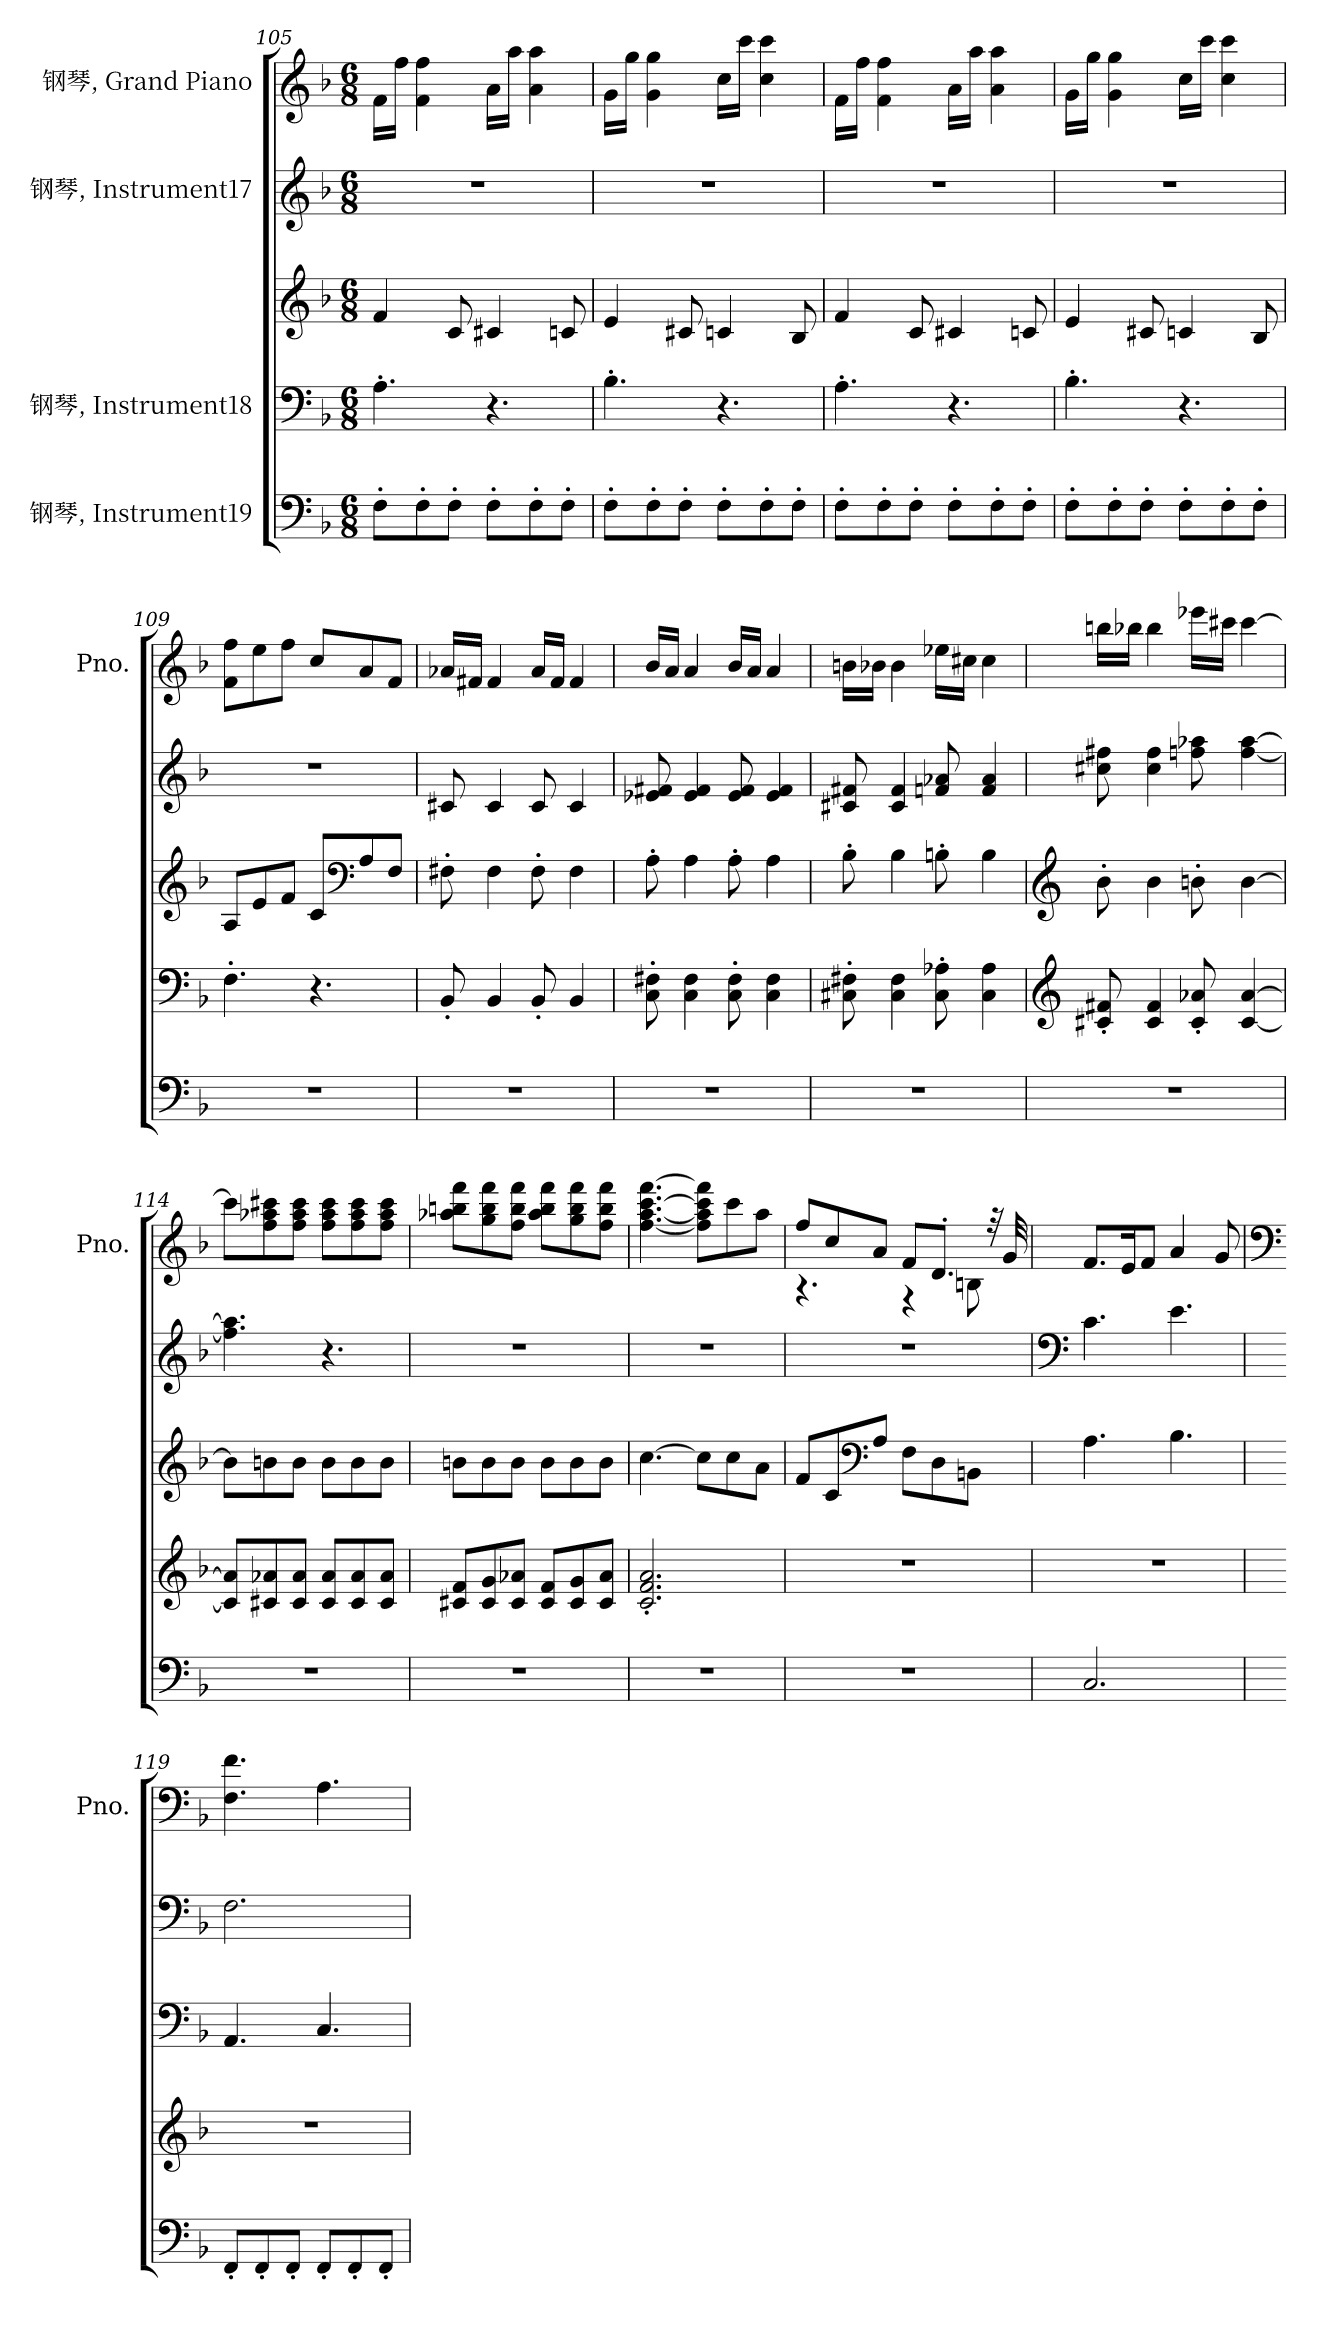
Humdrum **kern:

**kern	**kern	**kern	**kern	**kern
*part4	*part3	*part3	*part2	*part1
*staff5	*staff4	*staff3	*staff2	*staff1
*I"钢琴, Instrument19	*I"钢琴, Instrument18	*	*I"钢琴, Instrument17	*I"钢琴, Grand Piano
*	*	*	*	*I'Pno.
*clefF4	*clefF4	*clefG2	*clefG2	*clefG2
*k[b-]	*k[b-]	*k[b-]	*k[b-]	*k[b-]
*M6/8	*M6/8	*M6/8	*M6/8	*M6/8
=105	=105	=105	=105	=105
8F'\L	4.A'\	4f/	2.r	16f\LL
.	.	.	.	16ff\JJ
8F'\	.	.	.	4f\ 4ff\
8F'\J	.	8c/	.	.
8F'\L	4.r	4c#X/	.	16a\LL
.	.	.	.	16aa\JJ
8F'\	.	.	.	4a\ 4aa\
8F'\J	.	8cn/	.	.
=106	=106	=106	=106	=106
8F'\L	4.B-'\	4e/	2.r	16g\LL
.	.	.	.	16gg\JJ
8F'\	.	.	.	4g\ 4gg\
8F'\J	.	8c#X/	.	.
8F'\L	4.r	4cn/	.	16cc\LL
.	.	.	.	16ccc\JJ
8F'\	.	.	.	4cc\ 4ccc\
8F'\J	.	8B-/	.	.
!!LO:PB:g=z
=107	=107	=107	=107	=107
8F'\L	4.A'\	4f/	2.r	16f\LL
.	.	.	.	16ff\JJ
8F'\	.	.	.	4f\ 4ff\
8F'\J	.	8c/	.	.
8F'\L	4.r	4c#X/	.	16a\LL
.	.	.	.	16aa\JJ
8F'\	.	.	.	4a\ 4aa\
8F'\J	.	8cn/	.	.
=108	=108	=108	=108	=108
8F'\L	4.B-'\	4e/	2.r	16g\LL
.	.	.	.	16gg\JJ
8F'\	.	.	.	4g\ 4gg\
8F'\J	.	8c#X/	.	.
8F'\L	4.r	4cn/	.	16cc\LL
.	.	.	.	16ccc\JJ
8F'\	.	.	.	4cc\ 4ccc\
8F'\J	.	8B-/	.	.
=109	=109	=109	=109	=109
2.r	4.F'\	8A/L	2.r	8f\ 8ff\L
.	.	8e/	.	8ee\
.	.	8f/J	.	8ff\J
.	4.r	8c/L	.	8cc/L
*	*	*clefF4	*	*
.	.	8A/	.	8a/
.	.	8F/J	.	8f/J
=110	=110	=110	=110	=110
2.r	8BB-'/	8F#X'\	8c#X/	16a-X/LL
.	.	.	.	16f#X/JJ
.	4BB-/	4F#\	4c#/	4f#/
.	8BB-'/	8F#'\	8c#/	16a-/LL
.	.	.	.	16f#/JJ
.	4BB-/	4F#\	4c#/	4f#/
!!LO:LB:g=z
=111	=111	=111	=111	=111
2.r	8C\' 8F#X\'	8A'\	8e-X/ 8f#X/	16b-/LL
.	.	.	.	16a/JJ
.	4C\ 4F#\	4A\	4e-/ 4f#/	4a/
.	8C\' 8F#\'	8A'\	8e-/ 8f#/	16b-/LL
.	.	.	.	16a/JJ
.	4C\ 4F#\	4A\	4e-/ 4f#/	4a/
=112	=112	=112	=112	=112
2.r	8C#X\' 8F#X\'	8B-'\	8c#X/ 8f#X/	16bn\LL
.	.	.	.	16b-X\JJ
.	4C#\ 4F#\	4B-\	4c#/ 4f#/	4b-\
.	8C#\' 8A-X\'	8Bn'\	8fn/ 8a-X/	16ee-X\LL
.	.	.	.	16cc#X\JJ
.	4C#\ 4A-\	4B\	4f/ 4a-/	4cc#\
=113	=113	=113	=113	=113
*	*clefG2	*clefG2	*	*
2.r	8c#X/' 8f#X/'	8b-'\	8cc#X\ 8ff#X\	16bbn\LL
.	.	.	.	16bb-X\JJ
.	4c#/ 4f#/	4b-\	4cc#\ 4ff#\	4bb-\
.	8c#/' 8a-X/'	8bn'\	8ffn\ 8aa-X\	16eee-X\LL
.	.	.	.	16ccc#X\JJ
.	[4c#/ [4a-/	[4b\	[4ff\ [4aa-\	[4ccc#\
!!LO:PB:g=z
=114	=114	=114	=114	=114
2.r	8c#/] 8a-/]L	8b\L]	4.ff\] 4.aa-\]	8ccc#\L]
.	8c#X/ 8a-X/	8bn\	.	8ff\ 8aa-X\ 8ccc#X\
.	8c#/ 8a-/J	8b\J	.	8ff\ 8aa-\ 8ccc#\J
.	8c#/ 8a-/L	8b\L	4.r	8ff\ 8aa-\ 8ccc#\L
.	8c#/ 8a-/	8b\	.	8ff\ 8aa-\ 8ccc#\
.	8c#/ 8a-/J	8b\J	.	8ff\ 8aa-\ 8ccc#\J
=115	=115	=115	=115	=115
2.r	8c#X/ 8f/L	8bn\L	2.r	8aa-X\ 8bbn\ 8fff\L
.	8c#/ 8g/	8b\	.	8gg\ 8bb\ 8fff\
.	8c#/ 8a-X/J	8b\J	.	8ff\ 8bb\ 8fff\J
.	8c#/ 8f/L	8b\L	.	8aa-\ 8bb\ 8fff\L
.	8c#/ 8g/	8b\	.	8gg\ 8bb\ 8fff\
.	8c#/ 8a-/J	8b\J	.	8ff\ 8bb\ 8fff\J
=116	=116	=116	=116	=116
2.r	2.c/' 2.f/' 2.a/'	[4.cc\	2.r	[4.ff\ [4.aa\ [4.ccc\ [4.fff\
.	.	8cc\L]	.	8ff\] 8aa\] 8ccc\] 8fff\]L
.	.	8cc\	.	8ccc\
.	.	8a\J	.	8aa\J
=117	=117	=117	=117	=117
*	*	*	*	*^
2.r	2.r	8f/L	2.r	8ff/L	4.r
.	.	8c/	.	8cc/	.
*	*	*clefF4	*	*	*
.	.	8A/J	.	8a/J	.
.	.	8F\L	.	8f/L	4r
.	.	8D\	.	8.d'/J	.
.	.	8BBn\J	.	.	8Bn\
.	.	.	.	32r	.
.	.	.	.	32g/	.
*	*	*	*	*v	*v
!!LO:LB:g=z
=118	=118	=118	=118	=118
*	*	*	*clefF4	*
2.C/	2.r	4.A\	4.c\	8.f/L
.	.	.	.	16e/K
.	.	.	.	8f/J
.	.	4.B-\	4.e\	4a/
.	.	.	.	8g/
=119	=119	=119	=119	=119
*	*	*	*	*clefF4
8FF'/L	2.r	4.AA/	2.F\	4.F\ 4.f\
8FF'/	.	.	.	.
8FF'/J	.	.	.	.
8FF'/L	.	4.C/	.	4.A\
8FF'/	.	.	.	.
8FF'/J	.	.	.	.
=	=	=	=	=
*-	*-	*-	*-	*-
